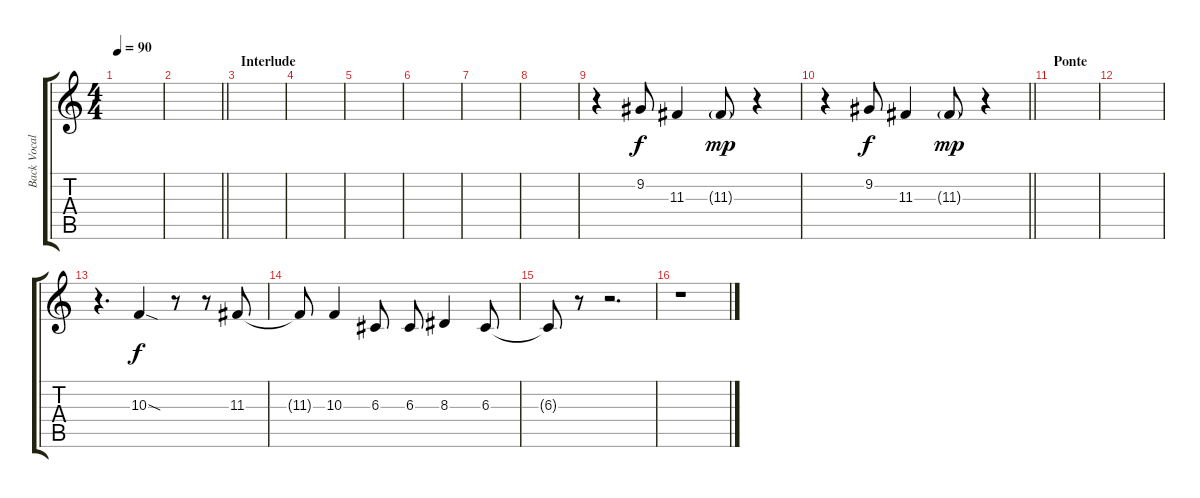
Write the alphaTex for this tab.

\track ("Back Vocal" "Back Vocal") {instrument choiraahs}
\staff {score tabs}
\tuning (E4 B3 G3 D3 A2 E2) {hide}
\ts (4 4)
\tempo 90
\clef g2
\ks c
|
\barLineRight lightlight
|
\section ("" "Interlude")
|
|
|
|
|
|
r.4 9.2.8 11.3.4 11.3{g}.8{dy mp} r.4 |
\barLineRight lightlight
r.4 9.2.8{dy f} 11.3.4 11.3{g}.8{dy mp} r.4 |
\section ("" "Ponte")
|
|
r.4{d} 10.3{sod}.4{dy f} r.8 r.8 11.3.8 |
11.3{t}.8 10.3.4 6.3.8 6.3.8 8.3.4 6.3.8 |
6.3{t}.8 r.8 r.2{d} |
r.1
